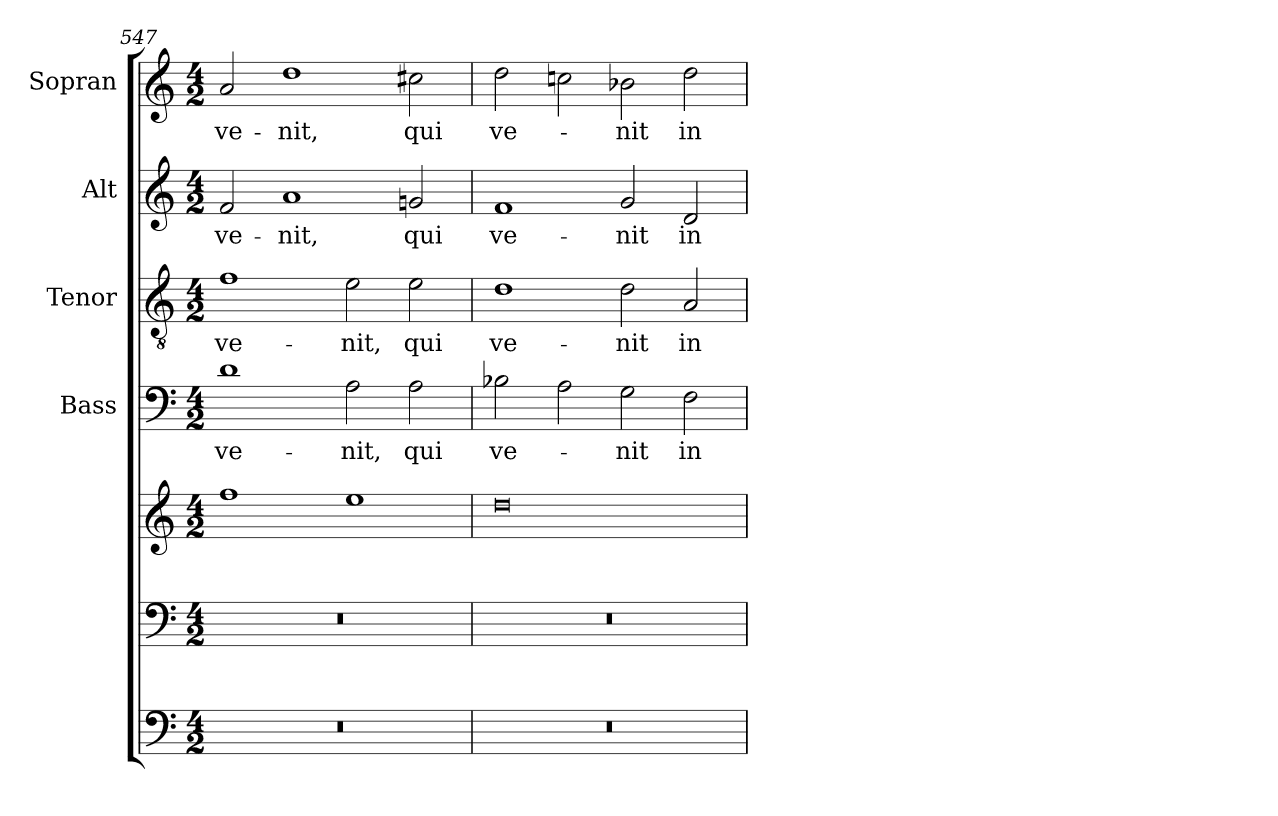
**kern	**kern	**kern	**kern	**text	**kern	**text	**kern	**text	**kern	**text
*part6	*part5	*part5	*part4	*part4	*part3	*part3	*part2	*part2	*part1	*part1
*staff7	*staff6	*staff5	*staff4	*staff4	*staff3	*staff3	*staff2	*staff2	*staff1	*staff1
*	*	*	*I"Bass	*	*I"Tenor	*	*I"Alt	*	*I"Sopran	*
*	*	*	*I'B.	*	*I'T.	*	*I'A.	*	*I'S.	*
*clefF4	*clefF4	*clefG2	*clefF4	*	*clefGv2	*	*clefG2	*	*clefG2	*
*k[]	*k[]	*k[]	*k[]	*	*k[]	*	*k[]	*	*k[]	*
*C:	*C:	*C:	*C:	*	*C:	*	*C:	*	*C:	*
*M4/2	*M4/2	*M4/2	*M4/2	*	*M4/2	*	*M4/2	*	*M4/2	*
=547	=547	=547	=547	=547	=547	=547	=547	=547	=547	=547
!	!	!	!	!LO:LY:b	!	!LO:LY:b	!	!LO:LY:b	!	!LO:LY:b
0r	0r	1ff	1d	ve-	1f	ve-	2f/	ve-	2a/	ve-
!	!	!	!	!	!	!	!	!LO:LY:b	!	!LO:LY:b
.	.	.	.	.	.	.	1a	-nit,	1dd	-nit,
!	!	!	!	!LO:LY:b	!	!LO:LY:b	!	!	!	!
.	.	1ee	2A\	-nit,	2e\	-nit,	.	.	.	.
!	!	!	!	!LO:LY:b	!	!LO:LY:b	!	!LO:LY:b	!	!LO:LY:b
.	.	.	2A\	qui	2e\	qui	2gn/	qui	2cc#X\	qui
=548	=548	=548	=548	=548	=548	=548	=548	=548	=548	=548
!	!	!	!	!LO:LY:b	!	!LO:LY:b	!	!LO:LY:b	!	!LO:LY:b
0r	0r	0dd	2B-X\	ve-	1d	ve-	1f	ve-	2dd\	ve-
.	.	.	2A\	.	.	.	.	.	2ccn\	.
!	!	!	!	!LO:LY:b	!	!LO:LY:b	!	!LO:LY:b	!	!LO:LY:b
.	.	.	2G\	-nit	2d\	-nit	2g/	-nit	2b-X\	-nit
!	!	!	!	!LO:LY:b	!	!LO:LY:b	!	!LO:LY:b	!	!LO:LY:b
.	.	.	2F\	in	2A/	in	2d/	in	2dd\	in
=	=	=	=	=	=	=	=	=	=	=
*-	*-	*-	*-	*-	*-	*-	*-	*-	*-	*-
